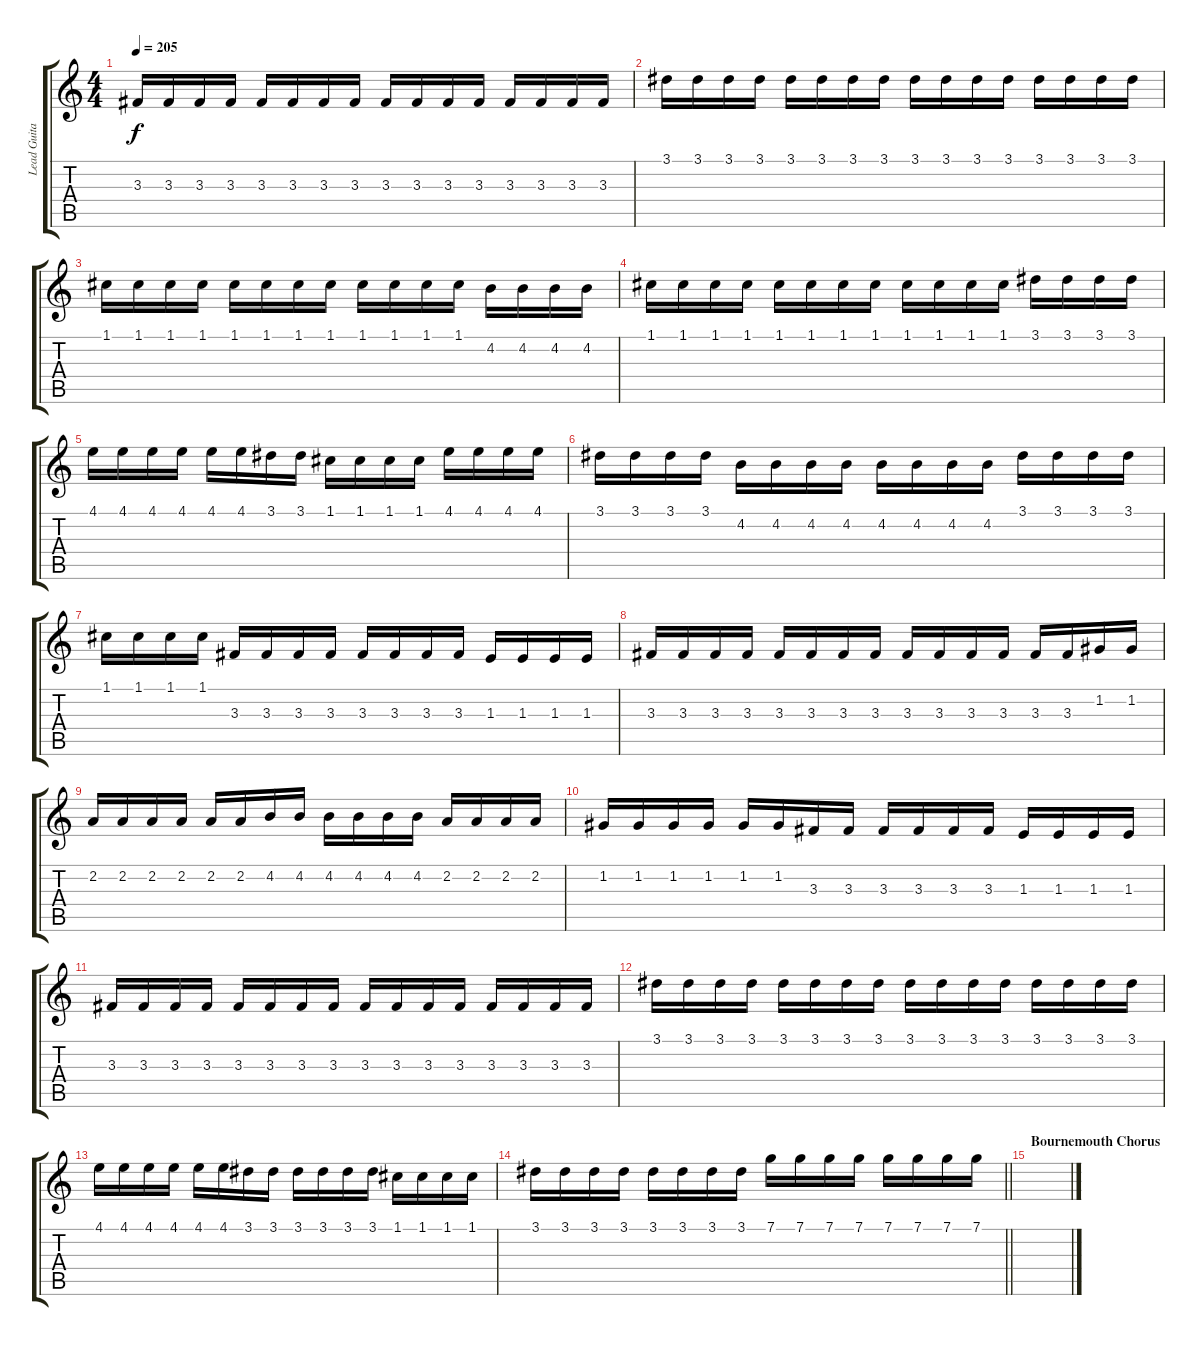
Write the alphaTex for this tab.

\track ("Lead Guitar" "Lead Guita") {instrument distortionguitar}
\staff {score tabs}
\tuning (C4 G3 Eb3 Bb2 F2 C2) {hide}
\ts (4 4)
\tempo 205
\clef g2
\ks c
3.3.16{dy f} 3.3.16 3.3.16 3.3.16 3.3.16 3.3.16 3.3.16 3.3.16 3.3.16 3.3.16 3.3.16 3.3.16 3.3.16 3.3.16 3.3.16 3.3.16 |
3.1.16 3.1.16 3.1.16 3.1.16 3.1.16 3.1.16 3.1.16 3.1.16 3.1.16 3.1.16 3.1.16 3.1.16 3.1.16 3.1.16 3.1.16 3.1.16 |
1.1.16 1.1.16 1.1.16 1.1.16 1.1.16 1.1.16 1.1.16 1.1.16 1.1.16 1.1.16 1.1.16 1.1.16 4.2.16 4.2.16 4.2.16 4.2.16 |
1.1.16 1.1.16 1.1.16 1.1.16 1.1.16 1.1.16 1.1.16 1.1.16 1.1.16 1.1.16 1.1.16 1.1.16 3.1.16 3.1.16 3.1.16 3.1.16 |
4.1.16 4.1.16 4.1.16 4.1.16 4.1.16 4.1.16 3.1.16 3.1.16 1.1.16 1.1.16 1.1.16 1.1.16 4.1.16 4.1.16 4.1.16 4.1.16 |
3.1.16 3.1.16 3.1.16 3.1.16 4.2.16 4.2.16 4.2.16 4.2.16 4.2.16 4.2.16 4.2.16 4.2.16 3.1.16 3.1.16 3.1.16 3.1.16 |
1.1.16 1.1.16 1.1.16 1.1.16 3.3.16 3.3.16 3.3.16 3.3.16 3.3.16 3.3.16 3.3.16 3.3.16 1.3.16 1.3.16 1.3.16 1.3.16 |
3.3.16 3.3.16 3.3.16 3.3.16 3.3.16 3.3.16 3.3.16 3.3.16 3.3.16 3.3.16 3.3.16 3.3.16 3.3.16 3.3.16 1.2.16 1.2.16 |
2.2.16 2.2.16 2.2.16 2.2.16 2.2.16 2.2.16 4.2.16 4.2.16 4.2.16 4.2.16 4.2.16 4.2.16 2.2.16 2.2.16 2.2.16 2.2.16 |
1.2.16 1.2.16 1.2.16 1.2.16 1.2.16 1.2.16 3.3.16 3.3.16 3.3.16 3.3.16 3.3.16 3.3.16 1.3.16 1.3.16 1.3.16 1.3.16 |
3.3.16 3.3.16 3.3.16 3.3.16 3.3.16 3.3.16 3.3.16 3.3.16 3.3.16 3.3.16 3.3.16 3.3.16 3.3.16 3.3.16 3.3.16 3.3.16 |
3.1.16 3.1.16 3.1.16 3.1.16 3.1.16 3.1.16 3.1.16 3.1.16 3.1.16 3.1.16 3.1.16 3.1.16 3.1.16 3.1.16 3.1.16 3.1.16 |
4.1.16 4.1.16 4.1.16 4.1.16 4.1.16 4.1.16 3.1.16 3.1.16 3.1.16 3.1.16 3.1.16 3.1.16 1.1.16 1.1.16 1.1.16 1.1.16 |
\barLineRight lightlight
3.1.16 3.1.16 3.1.16 3.1.16 3.1.16 3.1.16 3.1.16 3.1.16 7.1.16 7.1.16 7.1.16 7.1.16 7.1.16 7.1.16 7.1.16 7.1.16 |
\section ("" "Bournemouth Chorus")
